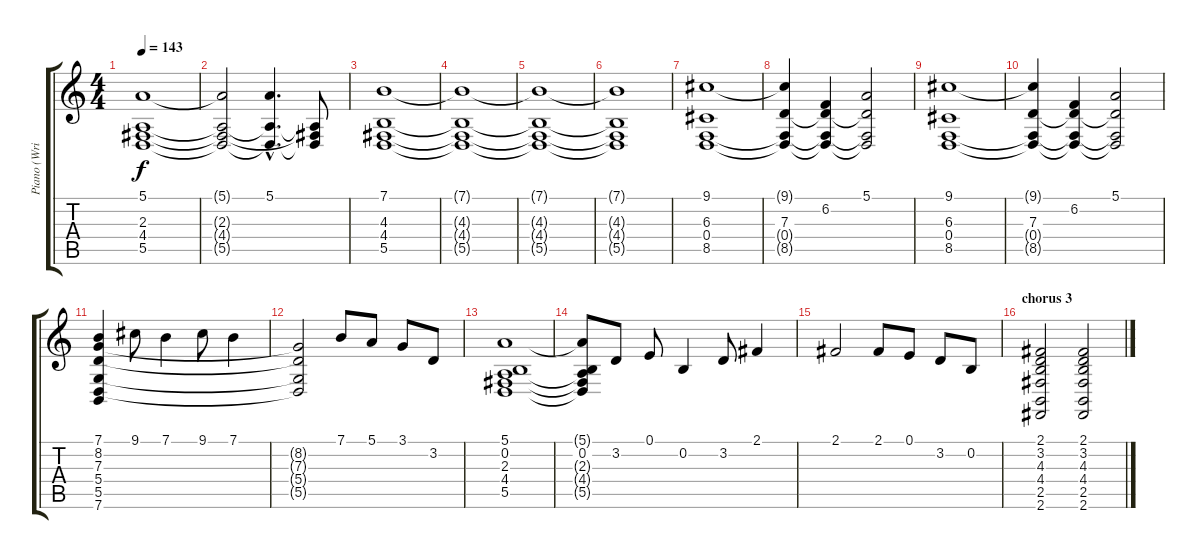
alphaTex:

\track ("Piano (Wright)" "Piano (Wri") {instrument brightacousticpiano}
\staff {score tabs}
\tuning (E4 B3 G3 D3 A2 E2) {hide}
\ts (4 4)
\tempo 143
\clef g2
\ks c
(5.1{t} 2.3{t} 4.4{t} 5.5{t}).1{dy f} |
(5.1{t} 2.3{t} 4.4{t} 5.5{t}).2 (5.1{hac} 2.3{hac t} 5.5{hac t}).4{d} (2.3{t} 4.4{t} 5.5{t}).8 |
(7.1 4.3 4.4 5.5).1 |
(7.1{t} 4.3{t} 4.4{t} 5.5{t}).1 |
(7.1{t} 4.3{t} 4.4{t} 5.5{t}).1 |
(7.1{t} 4.3{t} 4.4{t} 5.5{t}).1 |
(9.1 6.3 0.4 8.5).1 |
(9.1{t} 7.3 0.4{t} 8.5{t}).4 (6.2 7.3{t} 0.4{t} 8.5{t}).4 (5.1 7.3{t} 0.4{t} 8.5{t}).2 |
(9.1 6.3 0.4 8.5).1 |
(9.1{t} 7.3 0.4{t} 8.5{t}).4 (6.2 7.3{t} 0.4{t} 8.5{t}).4 (5.1 7.3{t} 0.4{t} 8.5{t}).2 |
(7.1 8.2 7.3 5.4 5.5 7.6).4 9.1.8 7.1.4 9.1.8 7.1.4 |
(8.2{t} 7.3{t} 5.4{t} 5.5{t}).2 7.1.8 5.1.8 3.1.8 3.2.8 |
(5.1 0.2 2.3 4.4 5.5).1 |
(5.1{t} 0.2 2.3{t} 4.4{t} 5.5{t}).8 3.2.8 0.1.8 0.2.4 3.2.8 2.1.4 |
2.1.2 2.1.8 0.1.8 3.2.8 0.2.8 |
\section ("" "chorus 3")
(2.1 3.2 4.3 4.4 2.5 2.6).2{volume 13 instrument brightacousticpiano} (2.1 3.2 4.3 4.4 2.5 2.6).2
